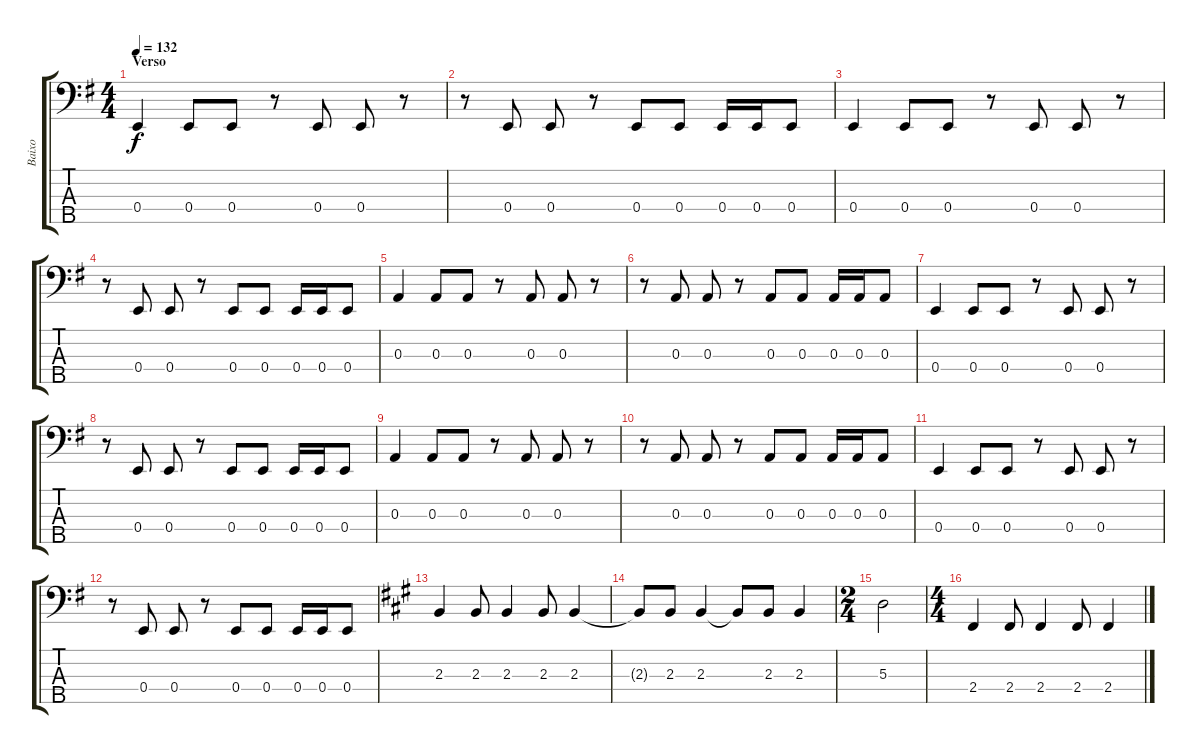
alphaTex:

\track ("Baixo" "Baixo") {instrument electricbassfinger}
\staff {score tabs}
\tuning (G2 D2 A1 E1 B0) {hide}
\ts (4 4)
\section ("" "Verso")
\tempo 132
\clef f4
\ks eminor
0.4.4{dy f} 0.4.8 0.4.8 r.8 0.4.8 0.4.8 r.8 |
r.8 0.4.8 0.4.8 r.8 0.4.8 0.4.8 0.4.16 0.4.16 0.4.8 |
0.4.4 0.4.8 0.4.8 r.8 0.4.8 0.4.8 r.8 |
r.8 0.4.8 0.4.8 r.8 0.4.8 0.4.8 0.4.16 0.4.16 0.4.8 |
0.3.4 0.3.8 0.3.8 r.8 0.3.8 0.3.8 r.8 |
r.8 0.3.8 0.3.8 r.8 0.3.8 0.3.8 0.3.16 0.3.16 0.3.8 |
0.4.4 0.4.8 0.4.8 r.8 0.4.8 0.4.8 r.8 |
r.8 0.4.8 0.4.8 r.8 0.4.8 0.4.8 0.4.16 0.4.16 0.4.8 |
0.3.4 0.3.8 0.3.8 r.8 0.3.8 0.3.8 r.8 |
r.8 0.3.8 0.3.8 r.8 0.3.8 0.3.8 0.3.16 0.3.16 0.3.8 |
0.4.4 0.4.8 0.4.8 r.8 0.4.8 0.4.8 r.8 |
r.8 0.4.8 0.4.8 r.8 0.4.8 0.4.8 0.4.16 0.4.16 0.4.8 |
\ks f#minor
2.3.4 2.3.8 2.3.4 2.3.8 2.3.4 |
2.3{t}.8 2.3.8 2.3.4 2.3{t}.8 2.3.8 2.3.4 |
\ts (2 4)
5.3.2 |
\ts (4 4)
2.4.4 2.4.8 2.4.4 2.4.8 2.4.4
